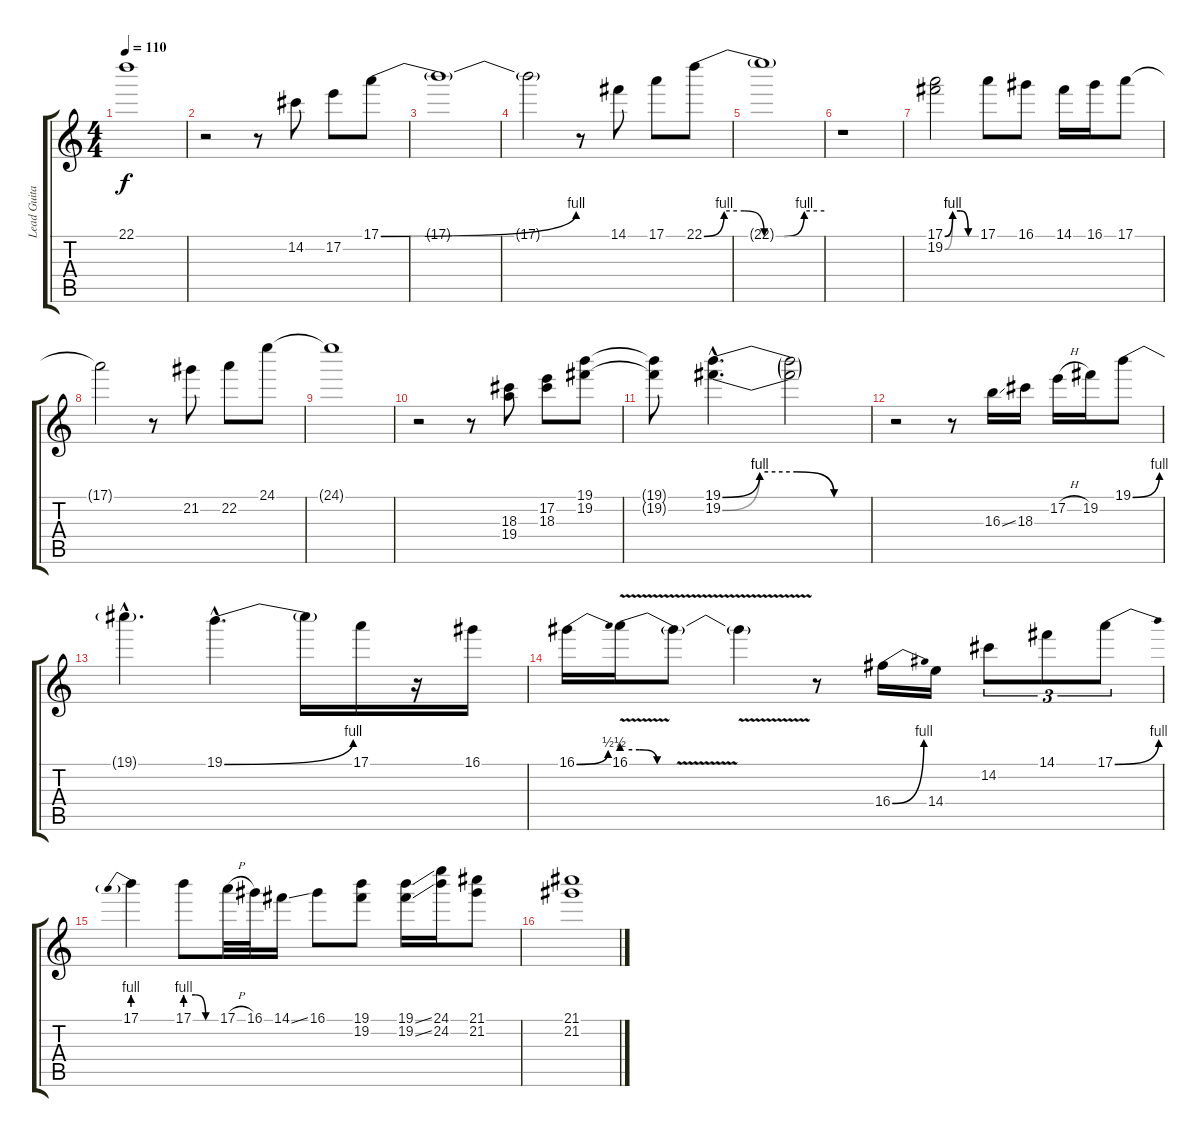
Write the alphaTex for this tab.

\track ("Lead Guitar" "Lead Guita") {instrument overdrivenguitar}
\staff {score tabs}
\tuning (E4 B3 G3 D3 A2 E2) {hide}
\ts (4 4)
\tempo 110
\clef g2
\ks c
22.1{t}.1{dy f} |
r.2 r.8 14.2.8 17.2.8 17.1{be (bend 0 0 60 4)}.8 |
17.1{t}.1 |
17.1{t}.2 r.8 14.1.8 17.1.8 22.1{be (custom 0 0 10 4 20 4 30 0 40 0 50 4 60 4)}.8 |
22.1{t}.1 |
r.1 |
(17.1{be (custom 0 0 15 4 30 4 45 0 60 0)} 19.2{be (custom 0 0 15 4 30 4 45 0 60 0)}).2 17.1.8 16.1.8 14.1.16 16.1.16 17.1.8 |
17.1{t}.2 r.8 21.2.8 22.2.8 24.1.8 |
24.1{t}.1 |
r.2 r.8 (18.3 19.4).8 (17.2 18.3).8 (19.1 19.2).8 |
(19.1{t} 19.2{t}).8 (19.1{be (custom 0 0 15 4 30 4 45 0 60 0) hac} 19.2{be (custom 0 0 15 4 30 4 45 0 60 0) hac}).4{d} (19.1{t} 19.2{t}).2 |
r.2 r.8 16.3{ss}.16 18.3.16 17.2{h}.16 19.2.16 19.1{be (bend 0 0 60 4)}.8 |
19.1{hac t}.4{d} 19.1{be (bend 0 0 60 4) hac}.4{d} 19.1{t}.16 17.1.16 r.16 16.1.16 |
16.1{be (bend 0 0 60 2)}.16 16.1{be (custom 0 2 20 2 40 0 60 0) v}.16 16.1{v t}.8 16.1{t}.4 r.8 16.4{be (bend 0 0 60 4)}.16 14.4.16 14.2.8{tu (3 2)} 14.1.8{tu (3 2)} 17.1{be (bend 0 0 60 4)}.8{tu (3 2)} |
17.1{be (prebend 0 4 60 4)}.4 17.1{be (custom 0 4 20 4 40 0 60 0)}.8 17.1{h}.32 16.1.32 14.1{ss}.16 16.1.8 (19.1 19.2).8 (19.1{ss} 19.2{ss}).16 (24.1 24.2).16 (21.1 21.2).8 |
(21.1 21.2).1{volume 0}
